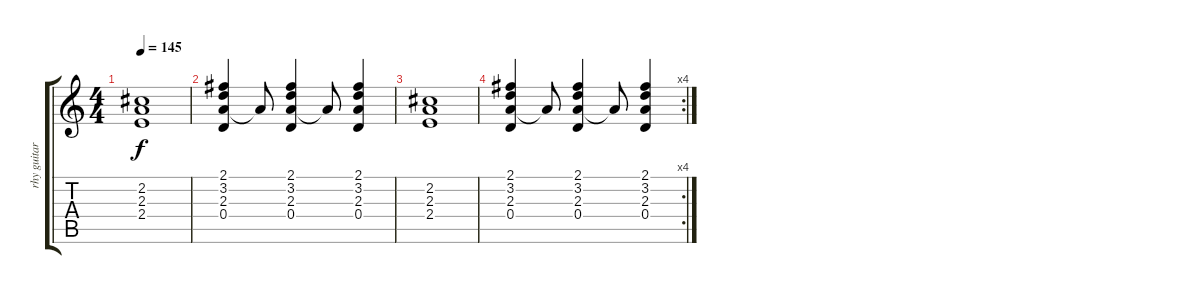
\track ("rhy guitar" "rhy guitar") {instrument electricguitarclean}
\staff {score tabs}
\tuning (E4 B3 G3 D3 A2 E2) {hide}
\ts (4 4)
\tempo 145
\clef g2
\ks c
(2.2 2.3 2.4).1{dy f} |
(2.1 3.2 2.3 0.4).4 2.3{t}.8 (2.1 3.2 2.3 0.4).4 2.3{t}.8 (2.1 3.2 2.3 0.4).4 |
(2.2 2.3 2.4).1 |
\rc 4
(2.1 3.2 2.3 0.4).4 2.3{t}.8 (2.1 3.2 2.3 0.4).4 2.3{t}.8 (2.1 3.2 2.3 0.4).4
